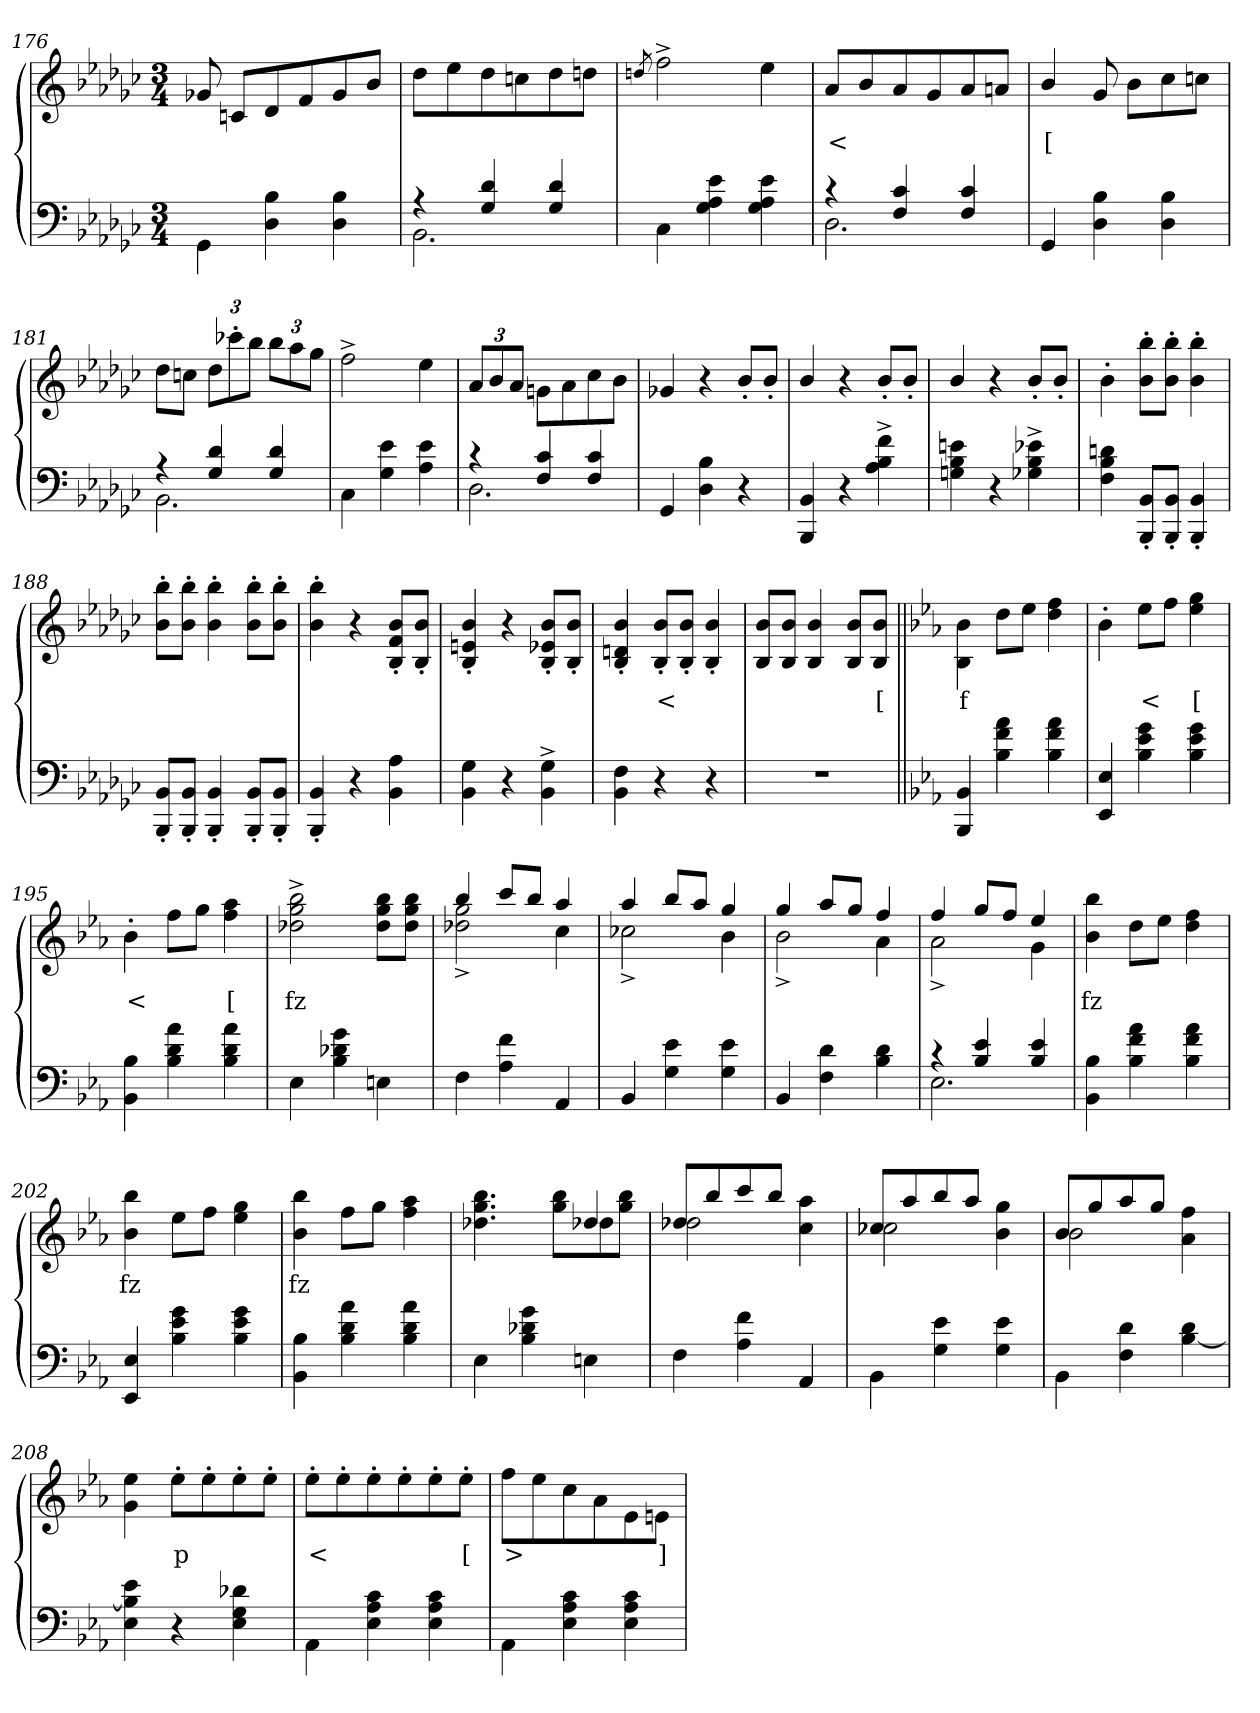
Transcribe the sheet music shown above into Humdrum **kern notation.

**kern	**kern	**text
*part2	*part1	*part1
*staff2	*staff1	*staff1
*clefF4	*clefG2	*
*k[b-e-a-d-g-c-]	*k[b-e-a-d-g-c-]	*
*M3/4	*M3/4	*
=176	=176	=176
4GG-\	8g-X	.
.	8cnL	.
4B- 4D-	8d-	.
.	8f	.
4B- 4D-	8g-	.
.	8b-J	.
=177	=177	=177
*^	*	*
4r	2.BB-	8dd-L	.
.	.	8ee-	.
4d- 4G-	.	8dd-	.
.	.	8ccn	.
4d- 4G-	.	8dd-	.
.	.	8ddnJ	.
*v	*v	*	*
=178	=178	=178
.	8qddn/	.
4C-\	2ff^>	.
4e- 4A- 4G-	.	.
4e- 4A- 4G-	4ee-	.
=179	=179	=179
*^	*	*
4r	2.D-	8a-L	<
.	.	8b-	.
4c- 4F	.	8a-	.
.	.	8g-	.
4c- 4F	.	8a-	.
.	.	8anJ	.
*v	*v	*	*
=180	=180	=180
4GG-	4b-/	[
4B- 4D-	8g-	.
.	8b-L	.
4B- 4D-	8cc-	.
.	8ccnJ	.
=181	=181	=181
*^	*	*
4r	2.BB-	8dd-L	.
.	.	8ccnJ	.
4d- 4G-	.	12dd-L	.
.	.	12ccc-X'>	.
.	.	12bb-J	.
4d- 4G-	.	12bb-L	.
.	.	12aa-	.
.	.	12gg-J	.
*v	*v	*	*
=182	=182	=182
4C-\	2ff^>	.
4e- 4G-	.	.
4e- 4A-	4ee-	.
=183	=183	=183
*^	*	*
4r	2.D-	12a-L	.
.	.	12b-	.
.	.	12a-J	.
4c- 4F	.	8gn\L	.
.	.	8a-	.
4c- 4F	.	8cc-	.
.	.	8b-J	.
*v	*v	*	*
=184	=184	=184
4GG-	4g-X	.
4B- 4D-	4r	.
4r	8b-'>/L	.
.	8b-'>J	.
=185	=185	=185
4BB- 4BBB-	4b-/	.
4r	4r	.
4f^> 4B-^> 4A-^>	8b-'>/L	.
.	8b-'>J	.
=186	=186	=186
4en 4B- 4Gn	4b-/	.
4r	4r	.
4e-X^> 4B-^> 4G-X^>	8b-'>/L	.
.	8b-'>J	.
=187	=187	=187
4dn 4B- 4F	4b-'>	.
8BB-'> 8BBB-'>L	8bb-'> 8b-'>L	.
8BB-'> 8BBB-'>J	8bb-'> 8b-'>J	.
4BB-'> 4BBB-'>	4bb-'> 4b-'>	.
=188	=188	=188
8BB-'> 8BBB-'>L	8bb-'> 8b-'>L	.
8BB-'> 8BBB-'>J	8bb-'> 8b-'>J	.
4BB-'> 4BBB-'>	4bb-'> 4b-'>	.
8BB-'> 8BBB-'>L	8bb-'> 8b-'>L	.
8BB-'> 8BBB-'>J	8bb-'> 8b-'>J	.
=189	=189	=189
4BB-'> 4BBB-'>	4bb-'> 4b-'>	.
4r	4r	.
4A- 4BB-	8b-'> 8f'> 8B-'>L	.
.	8b-'> 8B-'>J	.
=190	=190	=190
4G- 4BB-	4b-'> 4en'> 4B-'>	.
4r	4r	.
4G-^> 4BB-^>	8b-'> 8e-X'> 8B-'>L	.
.	8b-'> 8B-'>J	.
=191	=191	=191
4F 4BB-	4b-'> 4dn'> 4B-'>	.
4r	8b-'> 8B-'>L	<
.	8b-'> 8B-'>J	.
4r	4b-'> 4B-'>	.
=192	=192	=192
2.r	8b- 8B-L	.
.	8b- 8B-J	.
.	4b- 4B-	.
.	8b- 8B-L	.
.	8b- 8B-J	[
=193||	=193||	=193||
*k[b-e-a-]	*k[b-e-a-]	*
4BB- 4BBB-	4b-\ 4B-	f
4a- 4f 4B-	8ddL	.
.	8ee-J	.
4a- 4f 4B-	4ff 4dd	.
=194	=194	=194
4E- 4EE-	4b-'>	.
4g 4e- 4B-	8ee-L	<
.	8ffJ	.
4g 4e- 4B-	4gg 4ee-	[
=195	=195	=195
4B- 4BB-	4b-'>	<
4a- 4d 4B-	8ffL	.
.	8ggJ	.
4a- 4d 4B-	4aa- 4ff	[
=196	=196	=196
4E-	2bb-^> 2gg^> 2dd-X^>	fz
4g 4d-X 4B-	.	.
4En	8bb- 8gg 8dd-L	.
.	8bb- 8gg 8dd-J	.
=197	=197	=197
*	*^	*
4F	4bb-	2gg^> 2dd-X^>	.
4f 4A-	8cccL	.	.
.	8bb-J	.	.
4AA-	4aa-	4cc	.
=198	=198	=198	=198
4BB-	4aa-	2cc-X^>	.
4e- 4G	8bb-L	.	.
.	8aa-J	.	.
4e- 4G	4gg	4b-	.
=199	=199	=199	=199
4BB-	4gg	2b-^>	.
4d 4F	8aa-L	.	.
.	8ggJ	.	.
4d 4B-	4ff	4a-	.
=200	=200	=200	=200
*^	*	*	*
4r	2.E-	4ff	2a-^>	.
4e- 4B-	.	8ggL	.	.
.	.	8ffJ	.	.
4e- 4B-	.	4ee-	4g	.
*v	*v	*	*	*
*	*v	*v	*
=201	=201	=201
4B- 4BB-	4bb- 4b-	fz
4a- 4f 4B-	8ddL	.
.	8ee-J	.
4a- 4f 4B-	4ff 4dd	.
=202	=202	=202
4E- 4EE-	4bb- 4b-	fz
4g 4e- 4B-	8ee-L	.
.	8ffJ	.
4g 4e- 4B-	4gg 4ee-	.
=203	=203	=203
4B- 4BB-	4bb- 4b-	fz
4a- 4d 4B-	8ffL	.
.	8ggJ	.
4a- 4d 4B-	4aa- 4ff	.
=204	=204	=204
*	*^	*
4E-	2ryy	4.bb- 4.gg 4.dd-	.
4g 4d-X 4B-	.	.	.
.	.	8bb- 8ggL	.
4En	4dd-X	8dd-	.
.	.	8bb- 8ggJ	.
=205	=205	=205	=205
4F	8dd-XL	2dd-	.
.	8bb-	.	.
4f 4A-	8ccc	.	.
.	8bb-J	.	.
4AA-	4aa- 4cc	4ryy	.
=206	=206	=206	=206
4BB-\	8cc-XL	2cc-	.
.	8aa-	.	.
4e- 4G	8bb-	.	.
.	8aa-J	.	.
4e- 4G	4gg 4b-	4ryy	.
=207	=207	=207	=207
4BB-\	8b-L	2b-	.
.	8gg	.	.
4d 4F	8aa-	.	.
.	8ggJ	.	.
4d [4B-	4ff 4a-	4ryy	.
*	*v	*v	*
=208	=208	=208
4e- 4B-] 4E-	4ee- 4g	.
4r	8ee-'>L	p
.	8ee-'>	.
4d-X 4G 4E-	8ee-'>	.
.	8ee-'>J	.
=209	=209	=209
4AA-\	8ee-'>L	<
.	8ee-'>	.
4c 4A- 4E-	8ee-'>	.
.	8ee-'>	.
4c 4A- 4E-	8ee-'>	.
.	8ee-'>J	[
=210	=210	=210
4AA-\	8ff\L	>
.	8ee-	.
4c 4A- 4E-	8cc	.
.	8a-	.
4c 4A- 4E-	8e-	.
.	8enJ	]
=	=	=
*-	*-	*-
